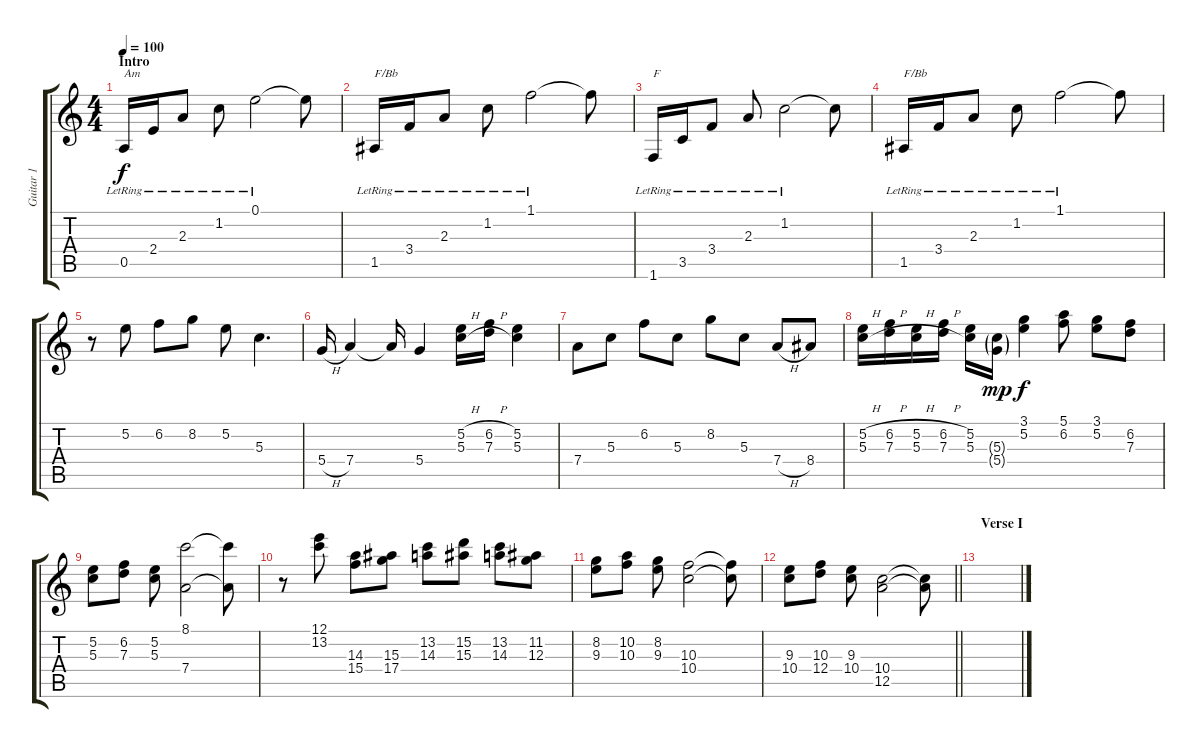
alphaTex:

\track ("Guitar 1" "Guitar 1") {instrument acousticguitarnylon}
\staff {score tabs}
\tuning (E4 B3 G3 D3 A2 E2) {hide}
\ts (4 4)
\section ("" "Intro")
\tempo 100
\clef g2
\ks c
0.5{lr}.16{txt "Am" dy f instrument acousticguitarnylon} 2.4{lr}.16 2.3{lr}.8 1.2{lr}.8 0.1{lr}.2 0.1{t}.8 |
1.5{lr}.16{txt "F/Bb"} 3.4{lr}.16 2.3{lr}.8 1.2{lr}.8 1.1{lr}.2 1.1{t}.8 |
1.6{lr}.16{txt "F"} 3.5{lr}.16 3.4{lr}.8 2.3{lr}.8 1.2{lr}.2 1.2{t}.8 |
1.5{lr}.16{txt "F/Bb"} 3.4{lr}.16 2.3{lr}.8 1.2{lr}.8 1.1{lr}.2 1.1{t}.8 |
r.8 5.2.8 6.2.8 8.2.8 5.2.8 5.3.4{d} |
5.4{h}.16 7.4.4 7.4{t}.16 5.4.4 (5.2{h} 5.3{h}).16 (6.2{h} 7.3{h}).16 (5.2 5.3).4 |
7.4.8 5.3.8 6.2.8 5.3.8 8.2.8 5.3.8 7.4{h}.8 8.4.8 |
(5.2{h} 5.3{h}).16 (6.2{h} 7.3{h}).16 (5.2{h} 5.3{h}).16 (6.2{h} 7.3{h}).16 (5.2 5.3).16 (5.3{g} 5.4{g}).16{dy mp} (3.1 5.2).4{dy f} (5.1 6.2).8 (3.1 5.2).8 (6.2 7.3).8 |
(5.2 5.3).8 (6.2 7.3).8 (5.2 5.3).8 (8.1 7.4).2 (8.1{t} 7.4{t}).8 |
r.8 (12.1 13.2).8 (14.3 15.4).8 (15.3 17.4).8 (13.2 14.3).8 (15.2 15.3).8 (13.2 14.3).8 (11.2 12.3).8 |
(8.2 9.3).8 (10.2 10.3).8 (8.2 9.3).8 (10.3 10.4).2 (10.3{t} 10.4{t}).8 |
\barLineRight lightlight
(9.3 10.4).8 (10.3 12.4).8 (9.3 10.4).8 (10.4 12.5).2 (10.4{t} 12.5{t}).8 |
\section ("" "Verse I")
